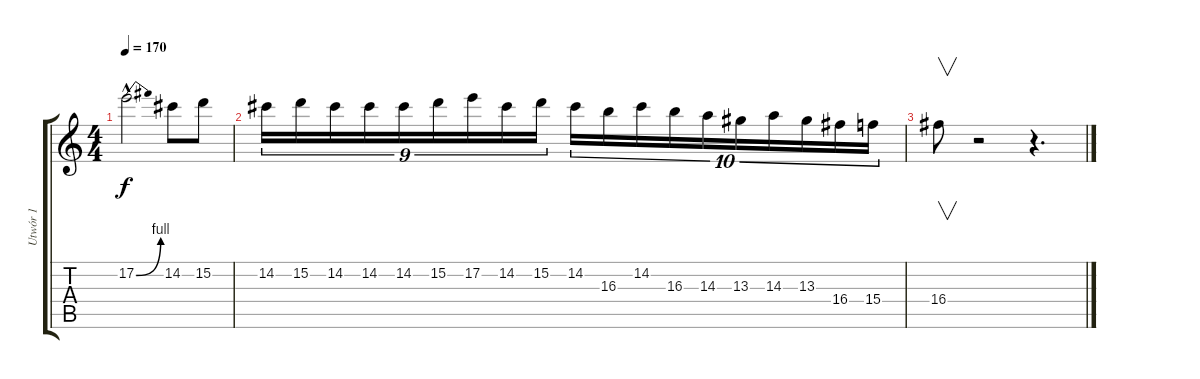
\track ("Utwór 1" "Utwór 1") {instrument distortionguitar}
\staff {score tabs}
\tuning (E4 B3 G3 D3 A2 E2) {hide}
\ts (4 4)
\tempo 170
\clef g2
\ks c
17.2{be (bend 0 0 60 4) hac}.2{d dy f} 14.2.8 15.2.8 |
14.2.16{tu (9 8)} 15.2.16{tu (9 8)} 14.2.16{tu (9 8)} 14.2.16{tu (9 8)} 14.2.16{tu (9 8)} 15.2.16{tu (9 8)} 17.2.16{tu (9 8)} 14.2.16{tu (9 8)} 15.2.16{tu (9 8)} 14.2.16{tu (10 8)} 16.3.16{tu (10 8)} 14.2.16{tu (10 8)} 16.3.16{tu (10 8)} 14.3.16{tu (10 8)} 13.3.16{tu (10 8)} 14.3.16{tu (10 8)} 13.3.16{tu (10 8)} 16.4.16{tu (10 8)} 15.4.16{tu (10 8)} |
16.4.8{v} r.2 r.4{d}
